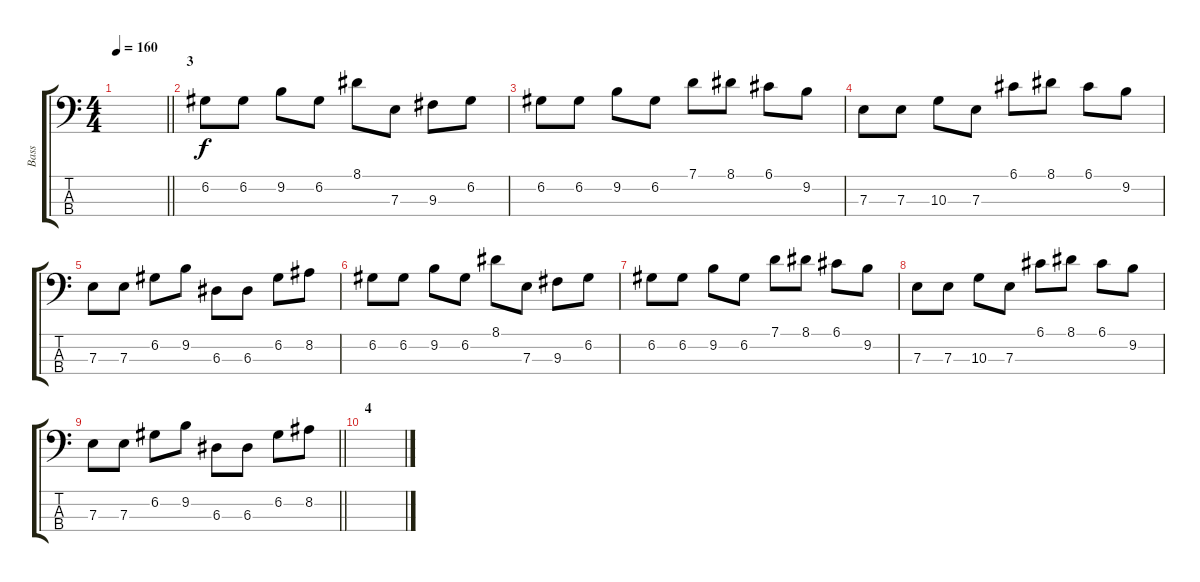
\track ("Bass" "Bass") {instrument electricbassfinger}
\staff {score tabs}
\tuning (G2 D2 A1 E1) {hide}
\ts (4 4)
\tempo 160
\clef f4
\barLineRight lightlight
\ks c
|
\section ("" "3")
6.2.8 6.2.8 9.2.8 6.2.8 8.1.8 7.3.8 9.3.8 6.2.8 |
6.2.8 6.2.8 9.2.8 6.2.8 7.1.8 8.1.8 6.1.8 9.2.8 |
7.3.8 7.3.8 10.3.8 7.3.8 6.1.8 8.1.8 6.1.8 9.2.8 |
7.3.8 7.3.8 6.2.8 9.2.8 6.3.8 6.3.8 6.2.8 8.2.8 |
6.2.8 6.2.8 9.2.8 6.2.8 8.1.8 7.3.8 9.3.8 6.2.8 |
6.2.8 6.2.8 9.2.8 6.2.8 7.1.8 8.1.8 6.1.8 9.2.8 |
7.3.8 7.3.8 10.3.8 7.3.8 6.1.8 8.1.8 6.1.8 9.2.8 |
\barLineRight lightlight
7.3.8 7.3.8 6.2.8 9.2.8 6.3.8 6.3.8 6.2.8 8.2.8 |
\section ("" "4")
